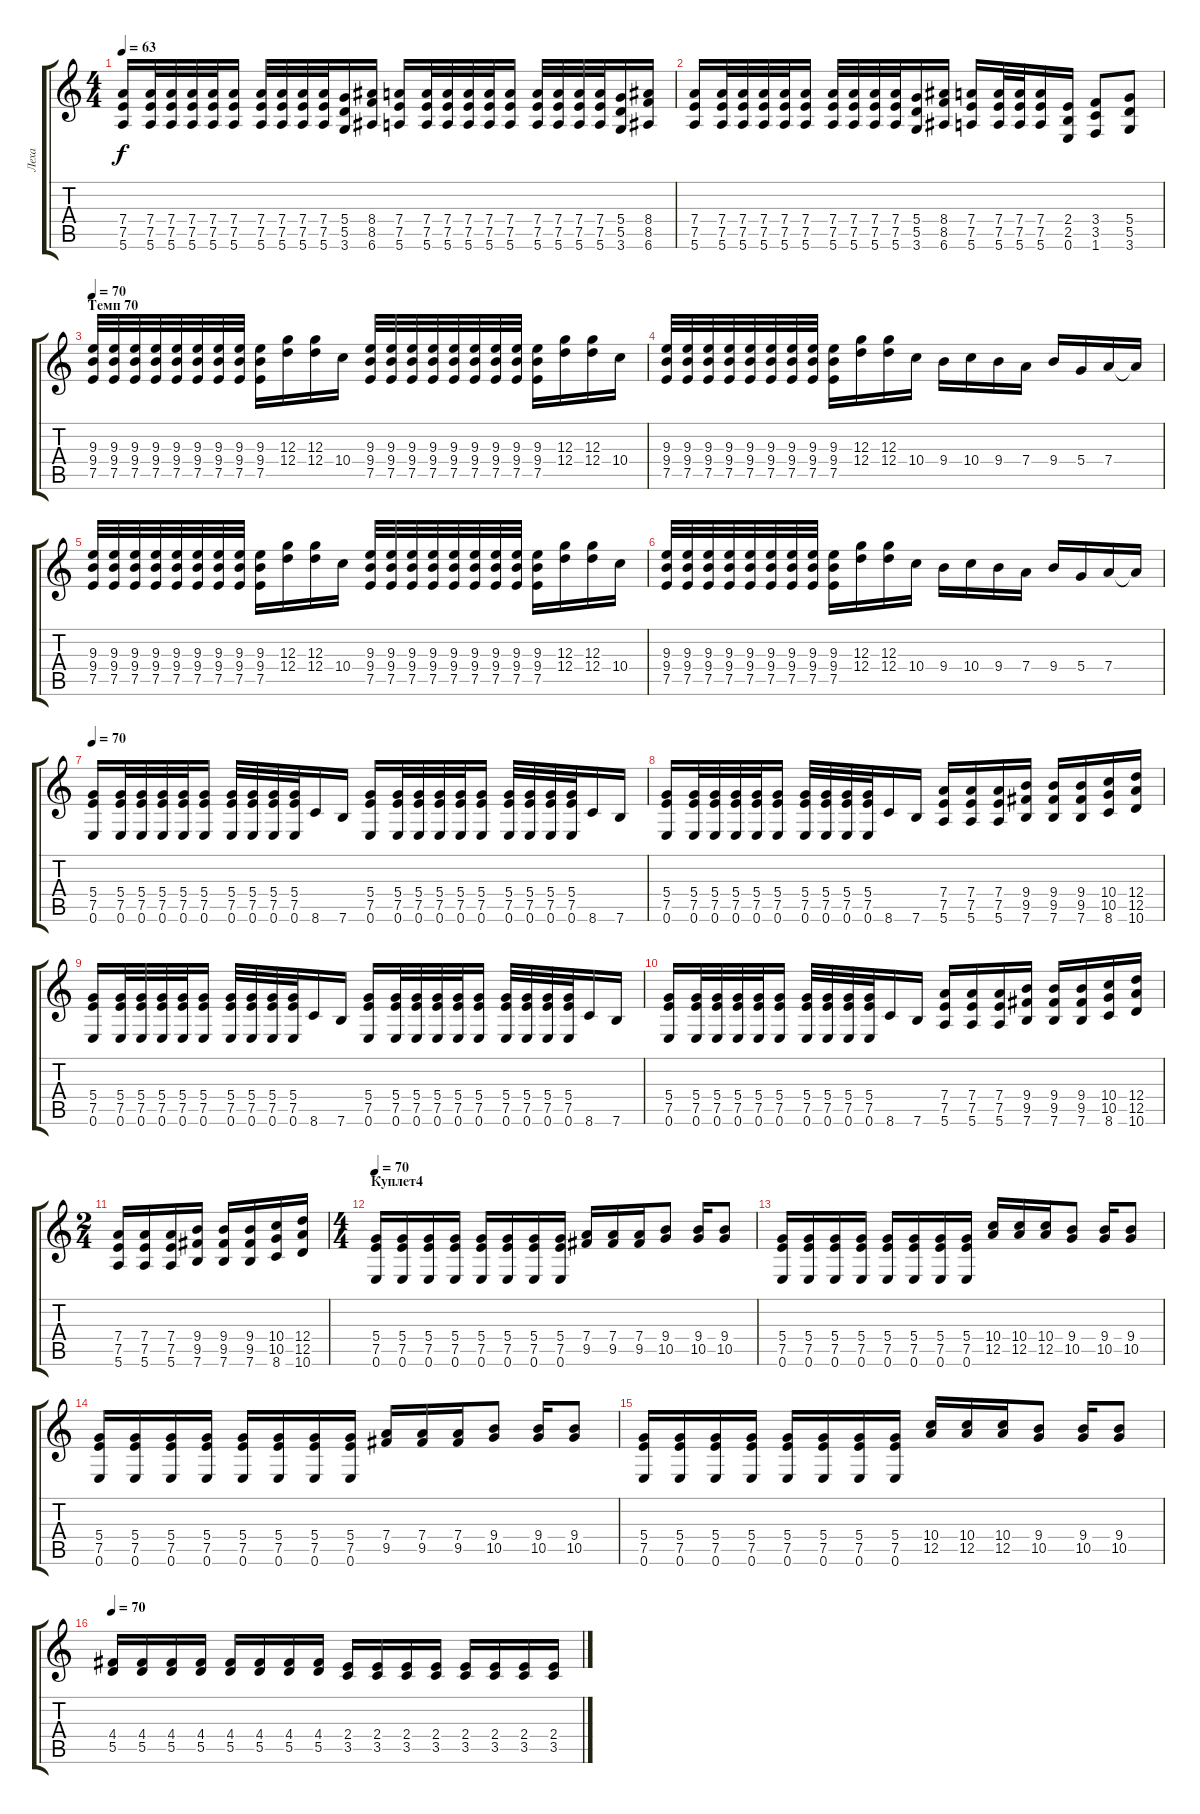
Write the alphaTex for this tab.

\track ("Леха" "Леха") {instrument distortionguitar}
\staff {score tabs}
\tuning (E4 B3 G3 D3 A2 E2) {hide}
\ts (4 4)
\tempo 63
\clef g2
\ks c
(7.4 7.5 5.6).16{dy f} (7.4 7.5 5.6).32 (7.4 7.5 5.6).32 (7.4 7.5 5.6).32 (7.4 7.5 5.6).32 (7.4 7.5 5.6).16 (7.4 7.5 5.6).32 (7.4 7.5 5.6).32 (7.4 7.5 5.6).32 (7.4 7.5 5.6).32 (5.4 5.5 3.6).16 (8.4 8.5 6.6).16 (7.4 7.5 5.6).16 (7.4 7.5 5.6).32 (7.4 7.5 5.6).32 (7.4 7.5 5.6).32 (7.4 7.5 5.6).32 (7.4 7.5 5.6).16 (7.4 7.5 5.6).32 (7.4 7.5 5.6).32 (7.4 7.5 5.6).32 (7.4 7.5 5.6).32 (5.4 5.5 3.6).16 (8.4 8.5 6.6).16 |
(7.4 7.5 5.6).16 (7.4 7.5 5.6).32 (7.4 7.5 5.6).32 (7.4 7.5 5.6).32 (7.4 7.5 5.6).32 (7.4 7.5 5.6).16 (7.4 7.5 5.6).32 (7.4 7.5 5.6).32 (7.4 7.5 5.6).32 (7.4 7.5 5.6).32 (5.4 5.5 3.6).16 (8.4 8.5 6.6).16 (7.4 7.5 5.6).16 (7.4 7.5 5.6).32 (7.4 7.5 5.6).32 (7.4 7.5 5.6).16 (2.4 2.5 0.6).16 (3.4 3.5 1.6).8 (5.4 5.5 3.6).8 |
\section ("" "Темп 70")
\tempo 70
(9.3 9.4 7.5).32 (9.3 9.4 7.5).32 (9.3 9.4 7.5).32 (9.3 9.4 7.5).32 (9.3 9.4 7.5).32 (9.3 9.4 7.5).32 (9.3 9.4 7.5).32 (9.3 9.4 7.5).32 (9.3 9.4 7.5).16 (12.3 12.4).16 (12.3 12.4).16 10.4.16 (9.3 9.4 7.5).32 (9.3 9.4 7.5).32 (9.3 9.4 7.5).32 (9.3 9.4 7.5).32 (9.3 9.4 7.5).32 (9.3 9.4 7.5).32 (9.3 9.4 7.5).32 (9.3 9.4 7.5).32 (9.3 9.4 7.5).16 (12.3 12.4).16 (12.3 12.4).16 10.4.16 |
(9.3 9.4 7.5).32 (9.3 9.4 7.5).32 (9.3 9.4 7.5).32 (9.3 9.4 7.5).32 (9.3 9.4 7.5).32 (9.3 9.4 7.5).32 (9.3 9.4 7.5).32 (9.3 9.4 7.5).32 (9.3 9.4 7.5).16 (12.3 12.4).16 (12.3 12.4).16 10.4.16 9.4.16 10.4.16 9.4.16 7.4.16 9.4.16 5.4.16 7.4.16 7.4{t}.16 |
(9.3 9.4 7.5).32 (9.3 9.4 7.5).32 (9.3 9.4 7.5).32 (9.3 9.4 7.5).32 (9.3 9.4 7.5).32 (9.3 9.4 7.5).32 (9.3 9.4 7.5).32 (9.3 9.4 7.5).32 (9.3 9.4 7.5).16 (12.3 12.4).16 (12.3 12.4).16 10.4.16 (9.3 9.4 7.5).32 (9.3 9.4 7.5).32 (9.3 9.4 7.5).32 (9.3 9.4 7.5).32 (9.3 9.4 7.5).32 (9.3 9.4 7.5).32 (9.3 9.4 7.5).32 (9.3 9.4 7.5).32 (9.3 9.4 7.5).16 (12.3 12.4).16 (12.3 12.4).16 10.4.16 |
(9.3 9.4 7.5).32 (9.3 9.4 7.5).32 (9.3 9.4 7.5).32 (9.3 9.4 7.5).32 (9.3 9.4 7.5).32 (9.3 9.4 7.5).32 (9.3 9.4 7.5).32 (9.3 9.4 7.5).32 (9.3 9.4 7.5).16 (12.3 12.4).16 (12.3 12.4).16 10.4.16 9.4.16 10.4.16 9.4.16 7.4.16 9.4.16 5.4.16 7.4.16 7.4{t}.16 |
\tempo 70
(5.4 7.5 0.6).16 (5.4 7.5 0.6).32 (5.4 7.5 0.6).32 (5.4 7.5 0.6).32 (5.4 7.5 0.6).32 (5.4 7.5 0.6).16 (5.4 7.5 0.6).32 (5.4 7.5 0.6).32 (5.4 7.5 0.6).32 (5.4 7.5 0.6).32 8.6.16 7.6.16 (5.4 7.5 0.6).16 (5.4 7.5 0.6).32 (5.4 7.5 0.6).32 (5.4 7.5 0.6).32 (5.4 7.5 0.6).32 (5.4 7.5 0.6).16 (5.4 7.5 0.6).32 (5.4 7.5 0.6).32 (5.4 7.5 0.6).32 (5.4 7.5 0.6).32 8.6.16 7.6.16 |
(5.4 7.5 0.6).16 (5.4 7.5 0.6).32 (5.4 7.5 0.6).32 (5.4 7.5 0.6).32 (5.4 7.5 0.6).32 (5.4 7.5 0.6).16 (5.4 7.5 0.6).32 (5.4 7.5 0.6).32 (5.4 7.5 0.6).32 (5.4 7.5 0.6).32 8.6.16 7.6.16 (7.4 7.5 5.6).16 (7.4 7.5 5.6).16 (7.4 7.5 5.6).16 (9.4 9.5 7.6).16 (9.4 9.5 7.6).16 (9.4 9.5 7.6).16 (10.4 10.5 8.6).16 (12.4 12.5 10.6).16 |
(5.4 7.5 0.6).16 (5.4 7.5 0.6).32 (5.4 7.5 0.6).32 (5.4 7.5 0.6).32 (5.4 7.5 0.6).32 (5.4 7.5 0.6).16 (5.4 7.5 0.6).32 (5.4 7.5 0.6).32 (5.4 7.5 0.6).32 (5.4 7.5 0.6).32 8.6.16 7.6.16 (5.4 7.5 0.6).16 (5.4 7.5 0.6).32 (5.4 7.5 0.6).32 (5.4 7.5 0.6).32 (5.4 7.5 0.6).32 (5.4 7.5 0.6).16 (5.4 7.5 0.6).32 (5.4 7.5 0.6).32 (5.4 7.5 0.6).32 (5.4 7.5 0.6).32 8.6.16 7.6.16 |
(5.4 7.5 0.6).16 (5.4 7.5 0.6).32 (5.4 7.5 0.6).32 (5.4 7.5 0.6).32 (5.4 7.5 0.6).32 (5.4 7.5 0.6).16 (5.4 7.5 0.6).32 (5.4 7.5 0.6).32 (5.4 7.5 0.6).32 (5.4 7.5 0.6).32 8.6.16 7.6.16 (7.4 7.5 5.6).16 (7.4 7.5 5.6).16 (7.4 7.5 5.6).16 (9.4 9.5 7.6).16 (9.4 9.5 7.6).16 (9.4 9.5 7.6).16 (10.4 10.5 8.6).16 (12.4 12.5 10.6).16 |
\ts (2 4)
(7.4 7.5 5.6).16 (7.4 7.5 5.6).16 (7.4 7.5 5.6).16 (9.4 9.5 7.6).16 (9.4 9.5 7.6).16 (9.4 9.5 7.6).16 (10.4 10.5 8.6).16 (12.4 12.5 10.6).16 |
\ts (4 4)
\section ("" "Куплет4")
\tempo 70
(5.4 7.5 0.6).16 (5.4 7.5 0.6).16 (5.4 7.5 0.6).16 (5.4 7.5 0.6).16 (5.4 7.5 0.6).16 (5.4 7.5 0.6).16 (5.4 7.5 0.6).16 (5.4 7.5 0.6).16 (7.4 9.5).16 (7.4 9.5).16 (7.4 9.5).16 (9.4 10.5).8 (9.4 10.5).16 (9.4 10.5).8 |
(5.4 7.5 0.6).16 (5.4 7.5 0.6).16 (5.4 7.5 0.6).16 (5.4 7.5 0.6).16 (5.4 7.5 0.6).16 (5.4 7.5 0.6).16 (5.4 7.5 0.6).16 (5.4 7.5 0.6).16 (10.4 12.5).16 (10.4 12.5).16 (10.4 12.5).16 (9.4 10.5).8 (9.4 10.5).16 (9.4 10.5).8 |
(5.4 7.5 0.6).16 (5.4 7.5 0.6).16 (5.4 7.5 0.6).16 (5.4 7.5 0.6).16 (5.4 7.5 0.6).16 (5.4 7.5 0.6).16 (5.4 7.5 0.6).16 (5.4 7.5 0.6).16 (7.4 9.5).16 (7.4 9.5).16 (7.4 9.5).16 (9.4 10.5).8 (9.4 10.5).16 (9.4 10.5).8 |
(5.4 7.5 0.6).16 (5.4 7.5 0.6).16 (5.4 7.5 0.6).16 (5.4 7.5 0.6).16 (5.4 7.5 0.6).16 (5.4 7.5 0.6).16 (5.4 7.5 0.6).16 (5.4 7.5 0.6).16 (10.4 12.5).16 (10.4 12.5).16 (10.4 12.5).16 (9.4 10.5).8 (9.4 10.5).16 (9.4 10.5).8 |
\tempo 70
(4.4 5.5).16 (4.4 5.5).16 (4.4 5.5).16 (4.4 5.5).16 (4.4 5.5).16 (4.4 5.5).16 (4.4 5.5).16 (4.4 5.5).16 (2.4 3.5).16 (2.4 3.5).16 (2.4 3.5).16 (2.4 3.5).16 (2.4 3.5).16 (2.4 3.5).16 (2.4 3.5).16 (2.4 3.5).16
